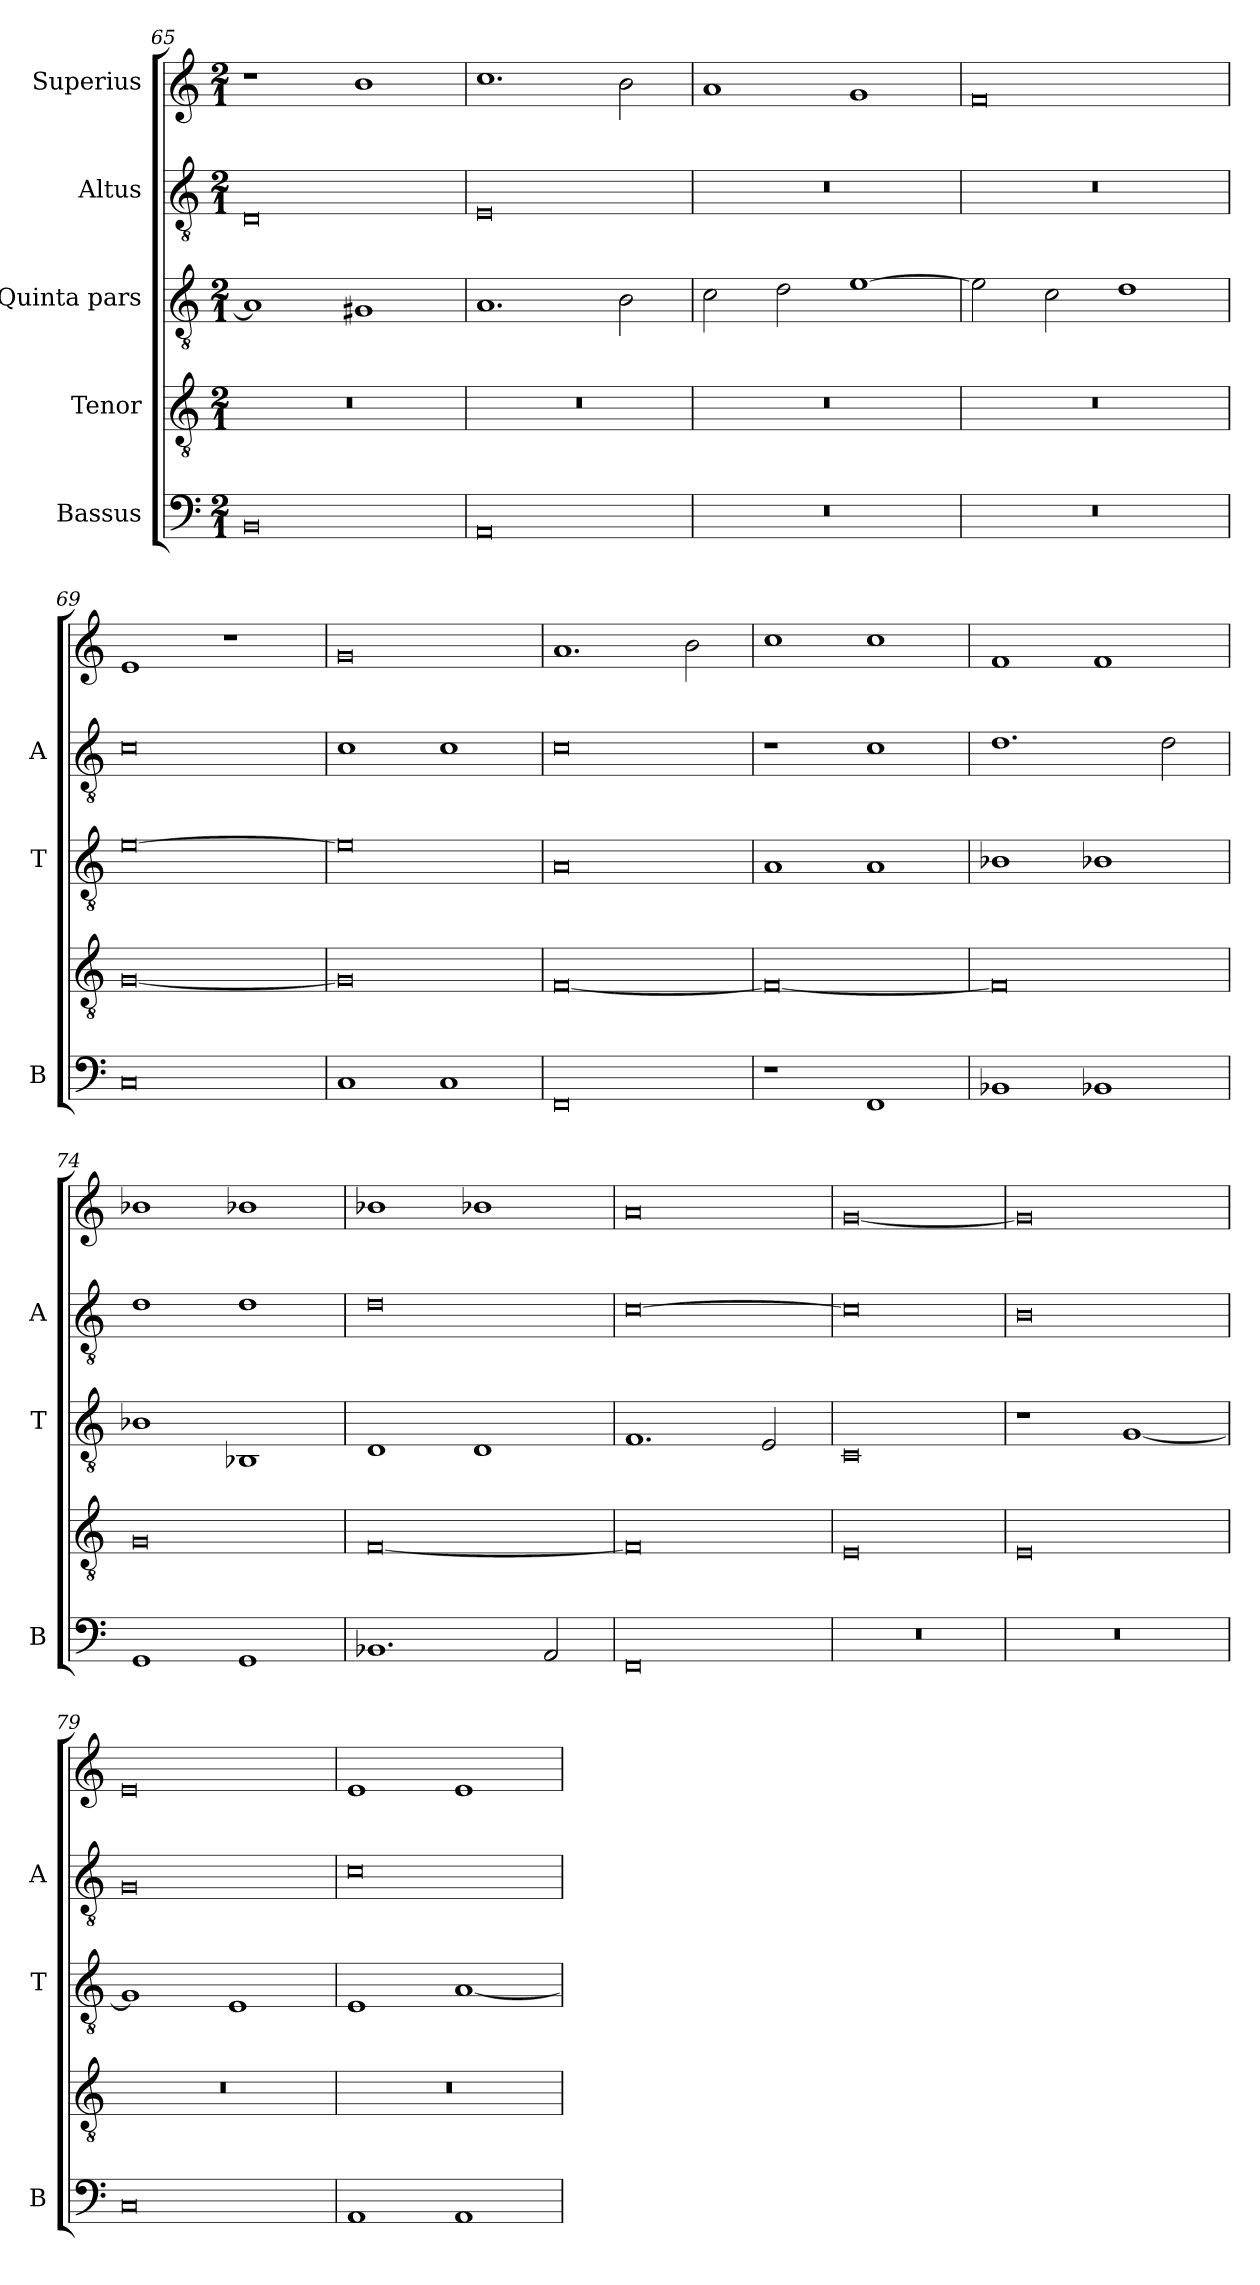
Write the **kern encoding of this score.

**kern	**kern	**kern	**kern	**kern
*part5	*part4	*part3	*part2	*part1
*staff5	*staff4	*staff3	*staff2	*staff1
*I"Bassus	*I"Tenor	*I"Quinta pars	*I"Altus	*I"Superius
*I'B	*	*I'T	*I'A	*
*clefF4	*clefGv2	*clefGv2	*clefGv2	*clefG2
*k[]	*k[]	*k[]	*k[]	*k[]
*M2/1	*M2/1	*M2/1	*M2/1	*M2/1
=65	=65	=65	=65	=65
0BB	0r	1A]	0D	1r
.	.	1G#X	.	1b
=66	=66	=66	=66	=66
0AA	0r	1.A	0E	1.cc
.	.	2B\	.	2b\
=67	=67	=67	=67	=67
0r	0r	2c\	0r	1a
.	.	2d\	.	.
.	.	[1e	.	1g
=68	=68	=68	=68	=68
0r	0r	2e\]	0r	0f
.	.	2c\	.	.
.	.	1d	.	.
=69	=69	=69	=69	=69
0C	[0G	[0e	0c	1e
.	.	.	.	1r
=70	=70	=70	=70	=70
1C	0G]	0e]	1c	0g
1C	.	.	1c	.
=71	=71	=71	=71	=71
0FF	[0F	0A	0c	1.a
.	.	.	.	2b\
=72	=72	=72	=72	=72
1r	0F_	1A	1r	1cc
1FF	.	1A	1c	1cc
=73	=73	=73	=73	=73
1BB-X	0F]	1B-X	1.d	1f
1BB-X	.	1B-X	.	1f
.	.	.	2d\	.
=74	=74	=74	=74	=74
1GG	0G	1B-X	1d	1b-X
1GG	.	1BB-X	1d	1b-X
=75	=75	=75	=75	=75
1.BB-X	[0F	1D	0d	1b-X
.	.	1D	.	1b-X
2AA/	.	.	.	.
=76	=76	=76	=76	=76
0FF	0F]	1.F	[0c	0a
.	.	2E/	.	.
=77	=77	=77	=77	=77
0r	0E	0C	0c]	[0g
=78	=78	=78	=78	=78
0r	0E	1r	0B	0g]
.	.	[1G	.	.
=79	=79	=79	=79	=79
0C	0r	1G]	0G	0e
.	.	1E	.	.
=80	=80	=80	=80	=80
1AA	0r	1E	0c	1e
1AA	.	[1A	.	1e
=	=	=	=	=
*-	*-	*-	*-	*-
